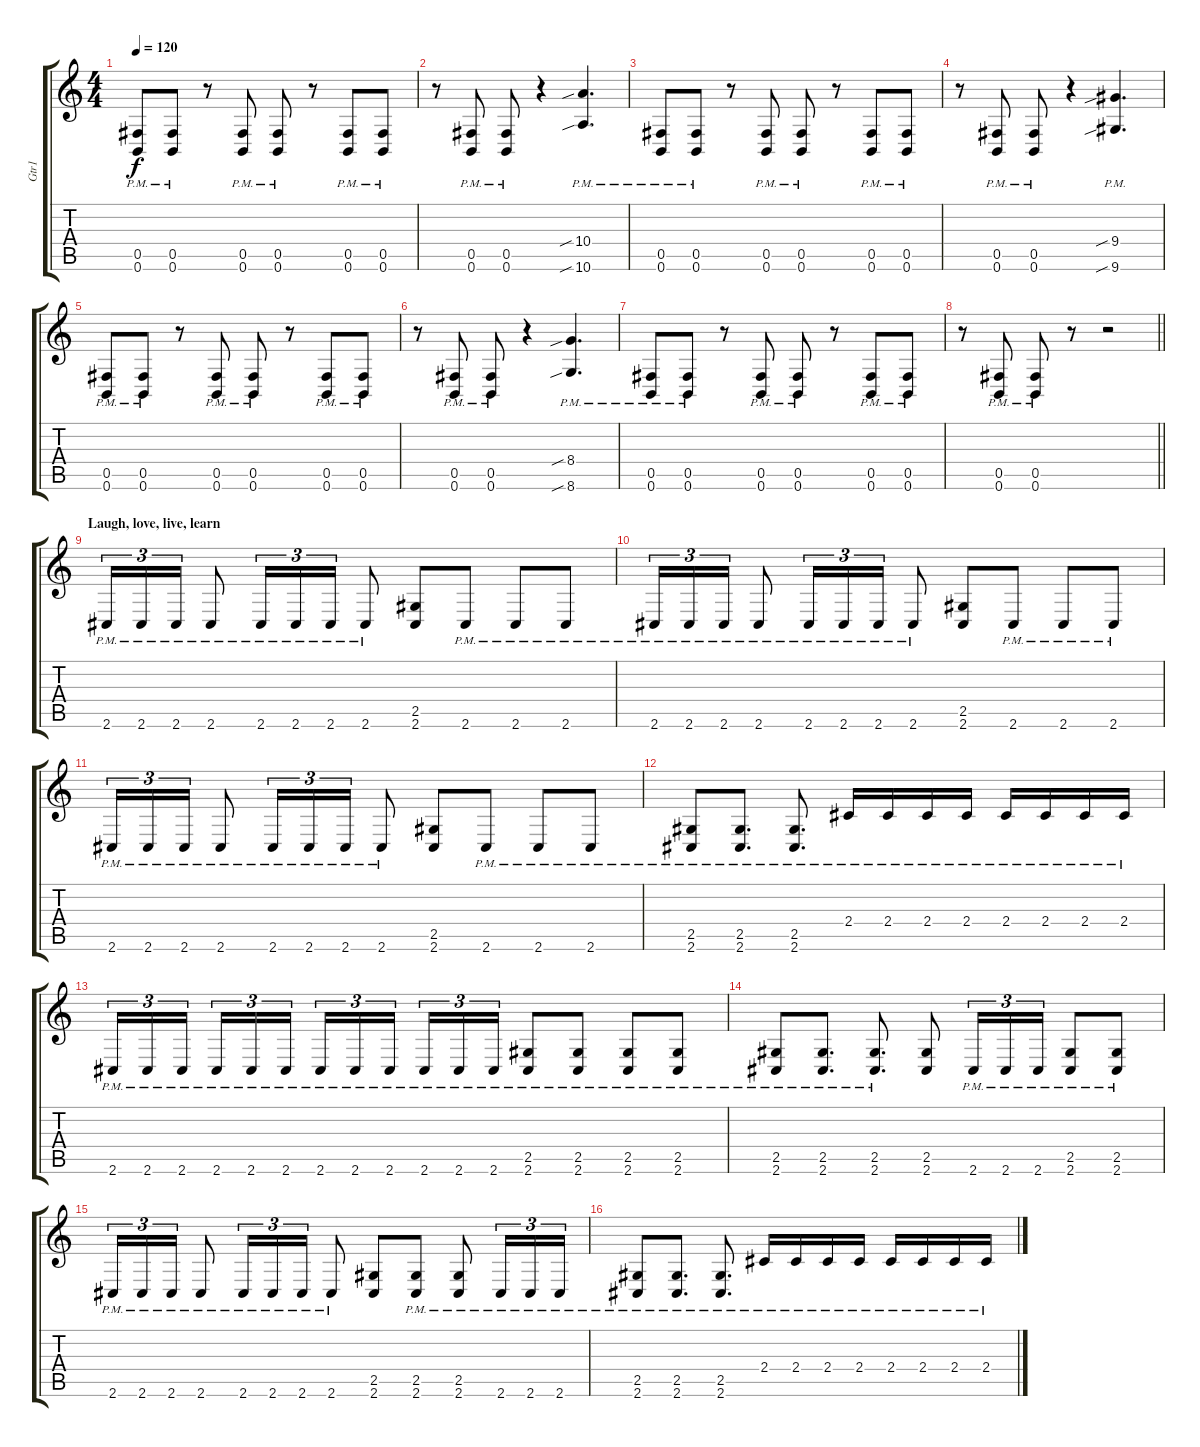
\track ("Gtr1" "Gtr1") {instrument acousticguitarsteel}
\staff {score tabs}
\tuning (Eb4 B3 Gb3 B2 Gb2 B1) {hide}
\ts (4 4)
\tempo 120
\clef g2
\ks c
(0.5{pm} 0.6).8{dy f} (0.5{pm} 0.6).8 r.8 (0.5{pm} 0.6).8 (0.5{pm} 0.6).8 r.8 (0.5{pm} 0.6).8 (0.5{pm} 0.6).8 |
r.8 (0.5{pm} 0.6).8 (0.5{pm} 0.6).8 r.4 (10.4{sib} 10.6{sib pm}).4{d} |
(0.5{pm} 0.6).8 (0.5{pm} 0.6).8 r.8 (0.5{pm} 0.6).8 (0.5{pm} 0.6).8 r.8 (0.5{pm} 0.6).8 (0.5{pm} 0.6).8 |
r.8 (0.5{pm} 0.6).8 (0.5{pm} 0.6).8 r.4 (9.4{sib} 9.6{sib pm}).4{d} |
(0.5{pm} 0.6).8 (0.5{pm} 0.6).8 r.8 (0.5{pm} 0.6).8 (0.5{pm} 0.6).8 r.8 (0.5{pm} 0.6).8 (0.5{pm} 0.6).8 |
r.8 (0.5{pm} 0.6).8 (0.5{pm} 0.6).8 r.4 (8.4{sib} 8.6{sib pm}).4{d} |
(0.5{pm} 0.6).8 (0.5{pm} 0.6).8 r.8 (0.5{pm} 0.6).8 (0.5{pm} 0.6).8 r.8 (0.5{pm} 0.6).8 (0.5{pm} 0.6).8 |
\barLineRight lightlight
r.8 (0.5{pm} 0.6).8 (0.5{pm} 0.6).8 r.8 r.2 |
\section ("" "Laugh, love, live, learn")
2.6{pm}.16{tu (3 2)} 2.6{pm}.16{tu (3 2)} 2.6{pm}.16{tu (3 2)} 2.6{pm}.8 2.6{pm}.16{tu (3 2)} 2.6{pm}.16{tu (3 2)} 2.6{pm}.16{tu (3 2)} 2.6{pm}.8 (2.5 2.6).8 2.6{pm}.8 2.6{pm}.8 2.6{pm}.8 |
2.6{pm}.16{tu (3 2)} 2.6{pm}.16{tu (3 2)} 2.6{pm}.16{tu (3 2)} 2.6{pm}.8 2.6{pm}.16{tu (3 2)} 2.6{pm}.16{tu (3 2)} 2.6{pm}.16{tu (3 2)} 2.6{pm}.8 (2.5 2.6).8 2.6{pm}.8 2.6{pm}.8 2.6{pm}.8 |
2.6{pm}.16{tu (3 2)} 2.6{pm}.16{tu (3 2)} 2.6{pm}.16{tu (3 2)} 2.6{pm}.8 2.6{pm}.16{tu (3 2)} 2.6{pm}.16{tu (3 2)} 2.6{pm}.16{tu (3 2)} 2.6{pm}.8 (2.5 2.6).8 2.6{pm}.8 2.6{pm}.8 2.6{pm}.8 |
(2.5{pm} 2.6{pm}).8 (2.5{pm} 2.6{pm}).8{d} (2.5{pm} 2.6{pm}).8{d} 2.4{pm}.16 2.4{pm}.16 2.4{pm}.16 2.4{pm}.16 2.4{pm}.16 2.4{pm}.16 2.4{pm}.16 2.4{pm}.16 |
2.6{pm}.16{tu (3 2)} 2.6{pm}.16{tu (3 2)} 2.6{pm}.16{tu (3 2) beam splitsecondary} 2.6{pm}.16{tu (3 2)} 2.6{pm}.16{tu (3 2)} 2.6{pm}.16{tu (3 2)} 2.6{pm}.16{tu (3 2)} 2.6{pm}.16{tu (3 2)} 2.6{pm}.16{tu (3 2) beam splitsecondary} 2.6{pm}.16{tu (3 2)} 2.6{pm}.16{tu (3 2)} 2.6{pm}.16{tu (3 2)} (2.5{pm} 2.6{pm}).8 (2.5{pm} 2.6{pm}).8 (2.5{pm} 2.6{pm}).8 (2.5{pm} 2.6{pm}).8 |
(2.5{pm} 2.6{pm}).8 (2.5{pm} 2.6{pm}).8{d} (2.5{pm} 2.6{pm}).8{d} (2.5 2.6).8 2.6{pm}.16{tu (3 2)} 2.6{pm}.16{tu (3 2)} 2.6{pm}.16{tu (3 2)} (2.5 2.6{pm}).8 (2.5 2.6{pm}).8 |
2.6{pm}.16{tu (3 2)} 2.6{pm}.16{tu (3 2)} 2.6{pm}.16{tu (3 2)} 2.6{pm}.8 2.6{pm}.16{tu (3 2)} 2.6{pm}.16{tu (3 2)} 2.6{pm}.16{tu (3 2)} 2.6{pm}.8 (2.5 2.6).8 (2.5 2.6{pm}).8 (2.5 2.6{pm}).8 2.6{pm}.16{tu (3 2)} 2.6{pm}.16{tu (3 2)} 2.6{pm}.16{tu (3 2)} |
(2.5{pm} 2.6{pm}).8 (2.5{pm} 2.6{pm}).8{d} (2.5{pm} 2.6{pm}).8{d} 2.4{pm}.16 2.4{pm}.16 2.4{pm}.16 2.4{pm}.16 2.4{pm}.16 2.4{pm}.16 2.4{pm}.16 2.4{pm}.16
